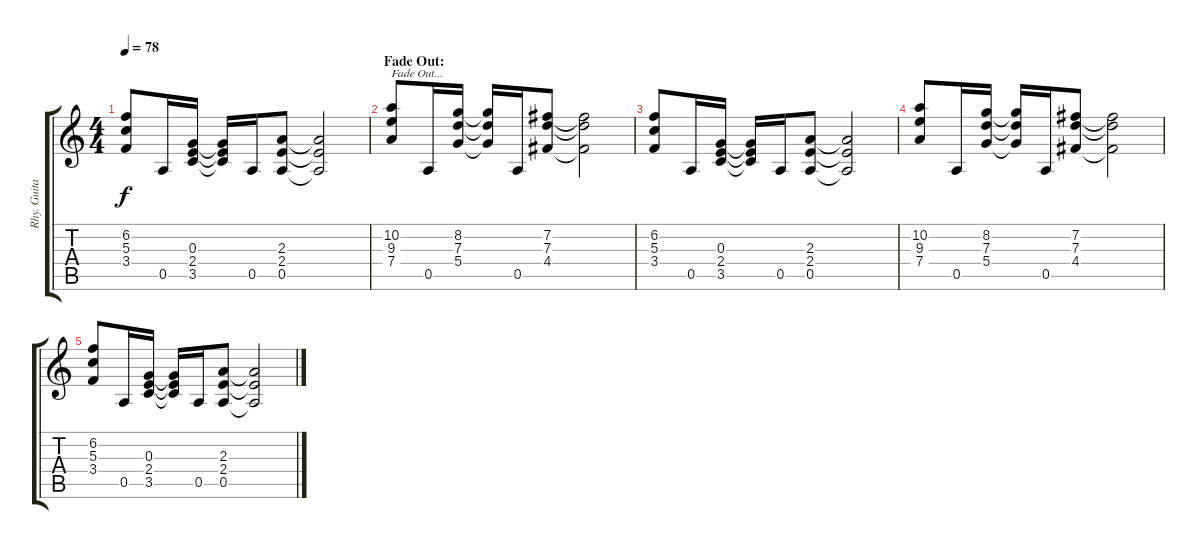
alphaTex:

\track ("Rhy. Guitar 2" "Rhy. Guita") {instrument distortionguitar}
\staff {score tabs}
\tuning (E4 B3 G3 D3 A2 E2) {hide}
\ts (4 4)
\tempo 78
\clef g2
\ks c
(6.2 5.3 3.4).8{dy f} 0.5.16 (0.3 2.4 3.5).16 (0.3{t} 2.4{t} 3.5{t}).16 0.5.16 (2.3 2.4 0.5).8 (2.3{t} 2.4{t} 0.5{t}).2 |
\section ("" "Fade Out:")
(10.2 9.3 7.4).8{txt "Fade Out..."} 0.5.16 (8.2 7.3 5.4).16 (8.2{t} 7.3{t} 5.4{t}).16 0.5.16 (7.2 7.3 4.4).8 (7.2{t} 7.3{t} 4.4{t}).2 |
(6.2 5.3 3.4).8 0.5.16 (0.3 2.4 3.5).16 (0.3{t} 2.4{t} 3.5{t}).16 0.5.16 (2.3 2.4 0.5).8 (2.3{t} 2.4{t} 0.5{t}).2 |
(10.2 9.3 7.4).8 0.5.16 (8.2 7.3 5.4).16 (8.2{t} 7.3{t} 5.4{t}).16 0.5.16 (7.2 7.3 4.4).8 (7.2{t} 7.3{t} 4.4{t}).2 |
(6.2 5.3 3.4).8 0.5.16 (0.3 2.4 3.5).16 (0.3{t} 2.4{t} 3.5{t}).16 0.5.16 (2.3 2.4 0.5).8 (2.3{t} 2.4{t} 0.5{t}).2
